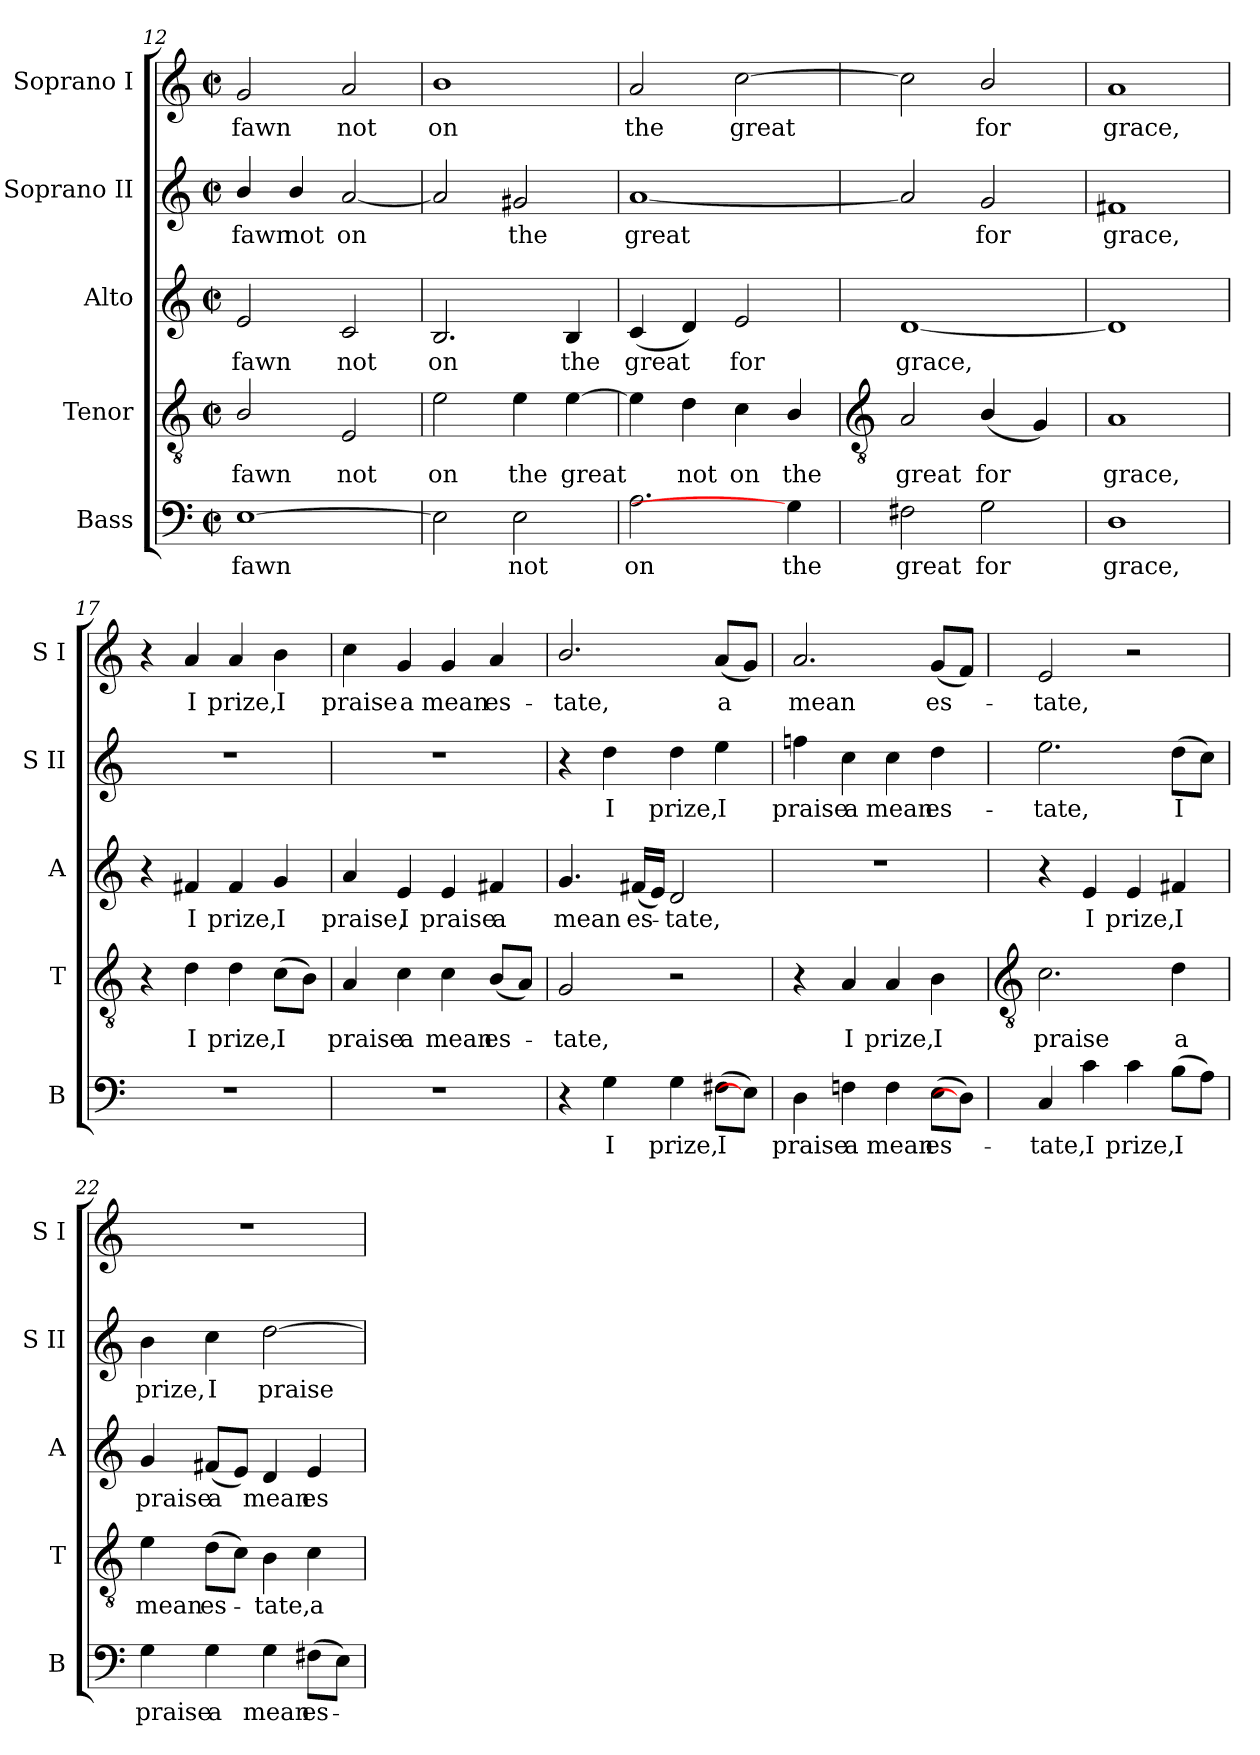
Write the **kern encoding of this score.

**kern	**text	**kern	**text	**kern	**text	**kern	**text	**kern	**text
*part5	*part5	*part4	*part4	*part3	*part3	*part2	*part2	*part1	*part1
*staff5	*staff5	*staff4	*staff4	*staff3	*staff3	*staff2	*staff2	*staff1	*staff1
*I"Bass	*	*I"Tenor	*	*I"Alto	*	*I"Soprano II	*	*I"Soprano I	*
*I'B	*	*I'T	*	*I'A	*	*I'S II	*	*I'S I	*
*clefF4	*	*clefGv2	*	*clefG2	*	*clefG2	*	*clefG2	*
*k[]	*	*k[]	*	*k[]	*	*k[]	*	*k[]	*
*C:	*	*C:	*	*C:	*	*C:	*	*C:	*
*M2/2	*	*M2/2	*	*M2/2	*	*M2/2	*	*M2/2	*
*met(c|)	*	*met(c|)	*	*met(c|)	*	*met(c|)	*	*met(c|)	*
=12	=12	=12	=12	=12	=12	=12	=12	=12	=12
!	!LO:LY:b	!	!LO:LY:b	!	!LO:LY:b	!	!LO:LY:b	!	!LO:LY:b
[1E	fawn	2B/	fawn	2e	fawn	4b/	fawn	2g	fawn
!	!	!	!	!	!	!	!LO:LY:b	!	!
.	.	.	.	.	.	4b/	not	.	.
!	!	!	!LO:LY:b	!	!LO:LY:b	!	!LO:LY:b	!	!LO:LY:b
.	.	2E	not	2c	not	[2a	on	2a	not
=13	=13	=13	=13	=13	=13	=13	=13	=13	=13
!	!	!	!LO:LY:b	!	!LO:LY:b	!	!	!	!LO:LY:b
2E]	.	2e	on	2.B	on	2a]	.	1b	on
!	!LO:LY:b	!	!LO:LY:b	!	!	!	!LO:LY:b	!	!
2E	not	4e	the	.	.	2g#X	the	.	.
!	!	!	!LO:LY:b	!	!LO:LY:b	!	!	!	!
.	.	[4e	great	4B	the	.	.	.	.
=14	=14	=14	=14	=14	=14	=14	=14	=14	=14
!	!LO:LY:b	!	!	!	!LO:LY:b	!	!LO:LY:b	!	!LO:LY:b
2.A	on	4e]	.	(<4c	great	[1a	great	2a	the
!	!	!	!LO:LY:b	!	!	!	!	!	!
.	.	4d	not	4d)	.	.	.	.	.
!	!	!	!LO:LY:b	!	!LO:LY:b	!	!	!	!LO:LY:b
.	.	4c	on	2e	for	.	.	[2cc	great
!	!LO:LY:b	!	!LO:LY:b	!	!	!	!	!	!
4G]	the	4B/	the	.	.	.	.	.	.
!!LO:LB:g=z
=15	=15	=15	=15	=15	=15	=15	=15	=15	=15
*	*	*clefGv2	*	*	*	*	*	*	*
!	!LO:LY:b	!	!LO:LY:b	!	!LO:LY:b	!	!	!	!
2F#X	great	2A	great	[1d	grace,	2a]	.	2cc]	.
!	!LO:LY:b	!	!LO:LY:b	!	!	!	!LO:LY:b	!	!LO:LY:b
2G	for	(<4B/	for	.	.	2g	for	2b/	for
.	.	4G)	.	.	.	.	.	.	.
=16	=16	=16	=16	=16	=16	=16	=16	=16	=16
!	!LO:LY:b	!	!LO:LY:b	!	!	!	!LO:LY:b	!	!LO:LY:b
1D	grace,	1A	grace,	1d]	.	1f#X	grace,	1a	grace,
=17	=17	=17	=17	=17	=17	=17	=17	=17	=17
1r	.	4r	.	4r	.	1r	.	4r	.
!	!	!	!LO:LY:b	!	!LO:LY:b	!	!	!	!LO:LY:b
.	.	4d	I	4f#X	I	.	.	4a	I
!	!	!	!LO:LY:b	!	!LO:LY:b	!	!	!	!LO:LY:b
.	.	4d	prize,	4f#	prize,	.	.	4a	prize,
!	!	!	!LO:LY:b	!	!LO:LY:b	!	!	!	!LO:LY:b
.	.	(>8cL	I	4g	I	.	.	4b	I
.	.	8BJ)	.	.	.	.	.	.	.
=18	=18	=18	=18	=18	=18	=18	=18	=18	=18
!	!	!	!LO:LY:b	!	!LO:LY:b	!	!	!	!LO:LY:b
1r	.	4A	praise	4a	praise,	1r	.	4cc	praise
!	!	!	!LO:LY:b	!	!LO:LY:b	!	!	!	!LO:LY:b
.	.	4c	a	4e	I	.	.	4g	a
!	!	!	!LO:LY:b	!	!LO:LY:b	!	!	!	!LO:LY:b
.	.	4c	mean	4e	praise	.	.	4g	mean
!	!	!	!LO:LY:b	!	!LO:LY:b	!	!	!	!LO:LY:b
.	.	(<8BL	es-	4f#X	a	.	.	4a	es-
.	.	8AJ)	.	.	.	.	.	.	.
=19	=19	=19	=19	=19	=19	=19	=19	=19	=19
!	!	!	!LO:LY:b	!	!LO:LY:b	!	!	!	!LO:LY:b
4r	.	2G	tate,	4.g	mean	4r	.	2.b/	-tate,
!	!LO:LY:b	!	!	!	!	!	!LO:LY:b	!	!
4G	I	.	.	.	.	4dd	I	.	.
!	!	!	!	!	!LO:LY:b	!	!	!	!
.	.	.	.	(<16f#XLL	es-	.	.	.	.
.	.	.	.	16eJJ)	.	.	.	.	.
!	!LO:LY:b	!	!	!	!LO:LY:b	!	!LO:LY:b	!	!
4G	prize,	2r	.	2d	tate,	4dd	prize,	.	.
!	!LO:LY:b	!	!	!	!	!	!LO:LY:b	!	!LO:LY:b
(>8F#XL	I	.	.	.	.	4ee	I	(<8aL	a
8EJ])	.	.	.	.	.	.	.	8gJ)	.
=20	=20	=20	=20	=20	=20	=20	=20	=20	=20
!	!LO:LY:b	!	!	!	!	!	!LO:LY:b	!	!LO:LY:b
4D	praise	4r	.	1r	.	4ffn	praise	2.a	mean
!	!LO:LY:b	!	!LO:LY:b	!	!	!	!LO:LY:b	!	!
4Fn	a	4A	I	.	.	4cc	a	.	.
!	!LO:LY:b	!	!LO:LY:b	!	!	!	!LO:LY:b	!	!
4F	mean	4A	prize,	.	.	4cc	mean	.	.
!	!LO:LY:b	!	!LO:LY:b	!	!	!	!LO:LY:b	!	!LO:LY:b
(>8EL	es-	4B	I	.	.	4dd	es-	(<8gL	es-
8DJ])	.	.	.	.	.	.	.	8fJ)	.
!!LO:LB:g=z
=21	=21	=21	=21	=21	=21	=21	=21	=21	=21
*	*	*clefGv2	*	*	*	*	*	*	*
!	!LO:LY:b	!	!LO:LY:b	!	!	!	!LO:LY:b	!	!LO:LY:b
4C	tate,	2.c	praise	4r	.	2.ee	-tate,	2e	tate,
!	!LO:LY:b	!	!	!	!LO:LY:b	!	!	!	!
4c	I	.	.	4e	I	.	.	.	.
!	!LO:LY:b	!	!	!	!LO:LY:b	!	!	!	!
4c	prize,	.	.	4e	prize,	.	.	2r	.
!	!LO:LY:b	!	!LO:LY:b	!	!LO:LY:b	!	!LO:LY:b	!	!
(>8BL	I	4d	a	4f#X	I	(>8ddL	I	.	.
8AJ)	.	.	.	.	.	8ccJ)	.	.	.
=22	=22	=22	=22	=22	=22	=22	=22	=22	=22
!	!LO:LY:b	!	!LO:LY:b	!	!LO:LY:b	!	!LO:LY:b	!	!
4G	praise	4e	mean	4g	praise	4b	prize,	1r	.
!	!LO:LY:b	!	!LO:LY:b	!	!LO:LY:b	!	!LO:LY:b	!	!
4G	a	(>8dL	es-	(<8f#XL	a	4cc	I	.	.
.	.	8cJ)	.	8eJ)	.	.	.	.	.
!	!LO:LY:b	!	!LO:LY:b	!	!LO:LY:b	!	!LO:LY:b	!	!
4G	mean	4B	tate,	4d	mean	[2dd	praise	.	.
!	!LO:LY:b	!	!LO:LY:b	!	!LO:LY:b	!	!	!	!
(>8F#XL	es-	4c	a	4e	es-	.	.	.	.
8EJ)	.	.	.	.	.	.	.	.	.
=	=	=	=	=	=	=	=	=	=
*-	*-	*-	*-	*-	*-	*-	*-	*-	*-
